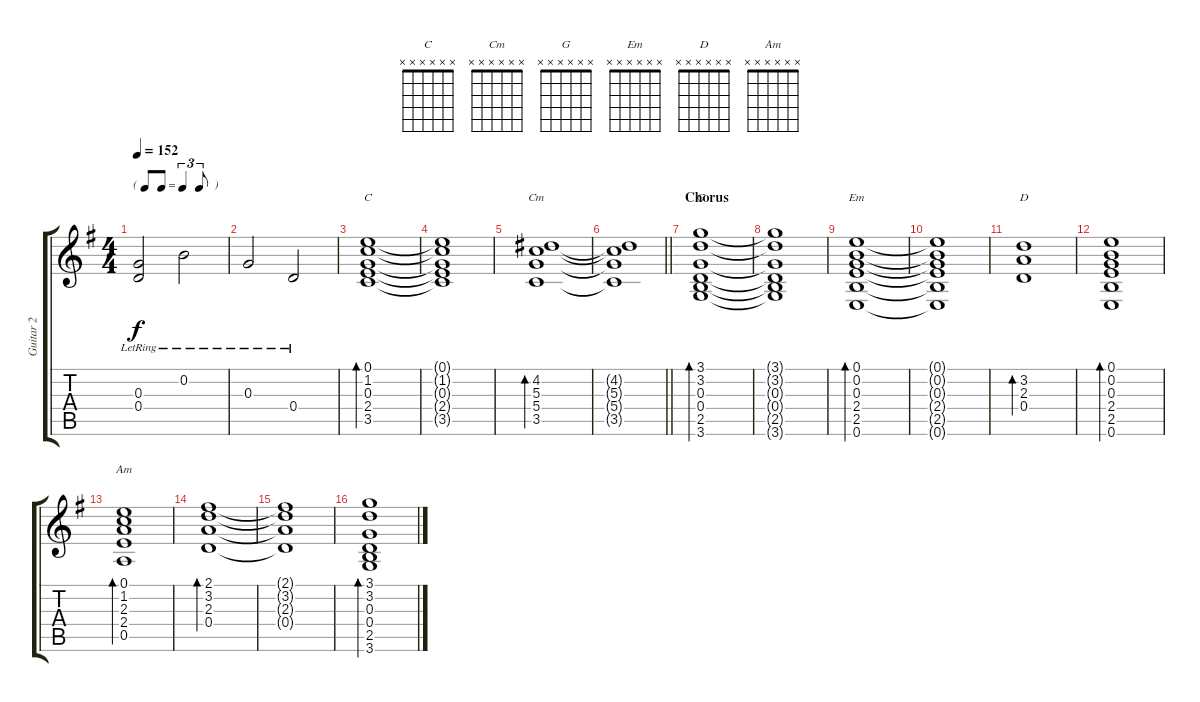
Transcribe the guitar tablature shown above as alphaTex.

\track ("Guitar 2" "Guitar 2") {instrument overdrivenguitar}
\staff {score tabs}
\tuning (E4 B3 G3 D3 A2 E2) {hide}
\chord ("C" x x x x x x)
\chord ("Cm" x x x x x x)
\chord ("G" x x x x x x)
\chord ("Em" x x x x x x)
\chord ("D" x x x x x x)
\chord ("Am" x x x x x x)
\ts (4 4)
\tf triplet8th
\tempo 152
\clef g2
\ks g
(0.3{lr} 0.4{lr}).2{dy f} 0.2{lr}.2 |
0.3{lr}.2 0.4{lr}.2 |
(0.1 1.2 0.3 2.4 3.5).1{bd 60 ch "C"} |
(0.1{t} 1.2{t} 0.3{t} 2.4{t} 3.5{t}).1 |
(4.2 5.3 5.4 3.5).1{bd 60 ch "Cm"} |
\barLineRight lightlight
(4.2{t} 5.3{t} 5.4{t} 3.5{t}).1 |
\section ("" "Chorus")
(3.1 3.2 0.3 0.4 2.5 3.6).1{bd 60 ch "G"} |
(3.1{t} 3.2{t} 0.3{t} 0.4{t} 2.5{t} 3.6{t}).1 |
(0.1 0.2 0.3 2.4 2.5 0.6).1{bd 60 ch "Em"} |
(0.1{t} 0.2{t} 0.3{t} 2.4{t} 2.5{t} 0.6{t}).1 |
(3.2 2.3 0.4).1{bd 60 ch "D"} |
(0.1 0.2 0.3 2.4 2.5 0.6).1{bd 60} |
(0.1 1.2 2.3 2.4 0.5).1{bd 60 ch "Am"} |
(2.1 3.2 2.3 0.4).1{bd 60} |
(2.1{t} 3.2{t} 2.3{t} 0.4{t}).1 |
(3.1 3.2 0.3 0.4 2.5 3.6).1{bd 60}
